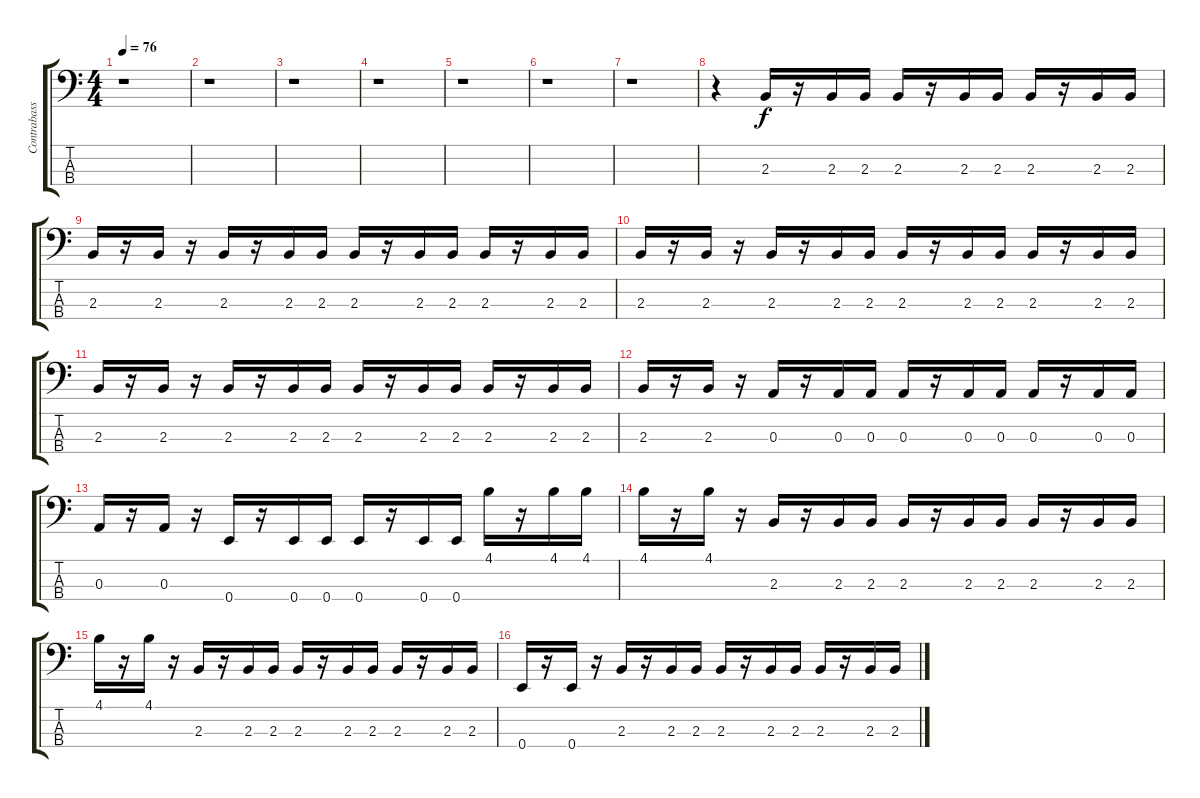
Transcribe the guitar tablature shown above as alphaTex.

\track ("Contrabass" "Contrabass") {instrument contrabass}
\staff {score tabs}
\tuning (G2 D2 A1 E1) {hide}
\ts (4 4)
\tempo 76
\clef f4
\ks c
r.1{dy mf} |
r.1 |
r.1 |
r.1 |
r.1 |
r.1 |
r.1 |
r.4 2.3.16{dy f} r.16 2.3.16 2.3.16 2.3.16 r.16 2.3.16 2.3.16 2.3.16 r.16 2.3.16 2.3.16 |
2.3.16 r.16 2.3.16 r.16 2.3.16 r.16 2.3.16 2.3.16 2.3.16 r.16 2.3.16 2.3.16 2.3.16 r.16 2.3.16 2.3.16 |
2.3.16 r.16 2.3.16 r.16 2.3.16 r.16 2.3.16 2.3.16 2.3.16 r.16 2.3.16 2.3.16 2.3.16 r.16 2.3.16 2.3.16 |
2.3.16 r.16 2.3.16 r.16 2.3.16 r.16 2.3.16 2.3.16 2.3.16 r.16 2.3.16 2.3.16 2.3.16 r.16 2.3.16 2.3.16 |
2.3.16 r.16 2.3.16 r.16 0.3.16 r.16 0.3.16 0.3.16 0.3.16 r.16 0.3.16 0.3.16 0.3.16 r.16 0.3.16 0.3.16 |
0.3.16 r.16 0.3.16 r.16 0.4.16 r.16 0.4.16 0.4.16 0.4.16 r.16 0.4.16 0.4.16 4.1.16 r.16 4.1.16 4.1.16 |
4.1.16 r.16 4.1.16 r.16 2.3.16 r.16 2.3.16 2.3.16 2.3.16 r.16 2.3.16 2.3.16 2.3.16 r.16 2.3.16 2.3.16 |
4.1.16 r.16 4.1.16 r.16 2.3.16 r.16 2.3.16 2.3.16 2.3.16 r.16 2.3.16 2.3.16 2.3.16 r.16 2.3.16 2.3.16 |
0.4.16 r.16 0.4.16 r.16 2.3.16 r.16 2.3.16 2.3.16 2.3.16 r.16 2.3.16 2.3.16 2.3.16 r.16 2.3.16 2.3.16
